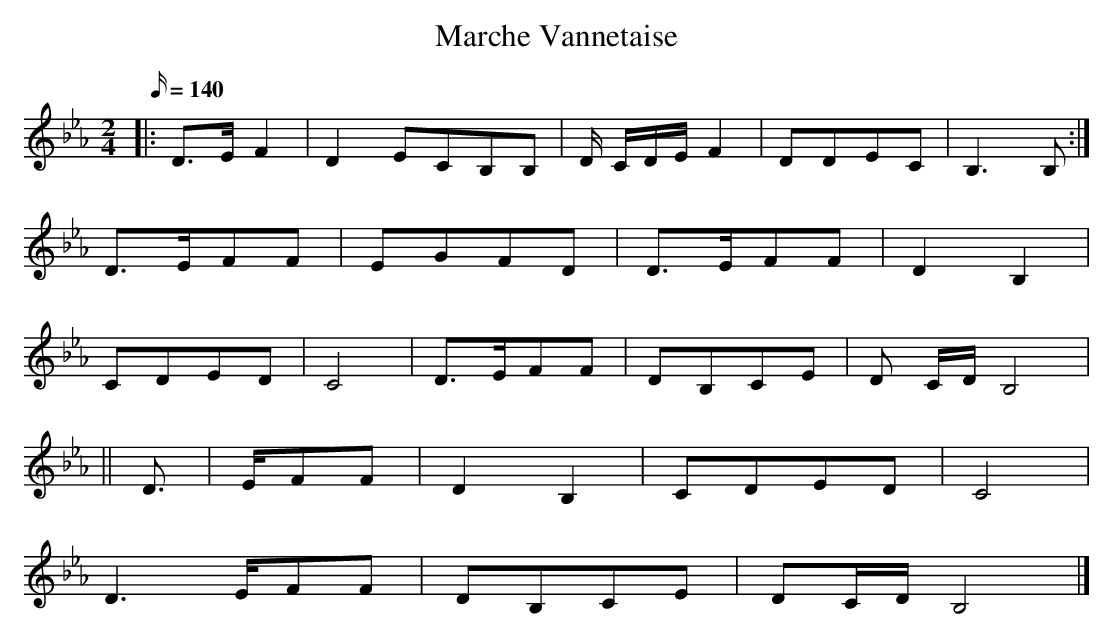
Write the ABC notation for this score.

X:1
T:Marche Vannetaise
M:2/4
Q:140
K:Eb
|:D3E1F4|
D4E2C2B,2B,2|D1
C1D1E1F4|D2D2E2C2|B,6B,2:|!
D3E1F2F2|E2G2F2D2|D3E1F2F2|D4B,4|!
C2D2E2D2|C8|D3E1F2F2|D2B,2C2E2|D2
C1D1B,8|!
||D3|E1F2F2|
D4B,4|C2D2E2D2|C8|!
D6E1F2F2|D2B,2C2E2|D2C1D1B,8|]
